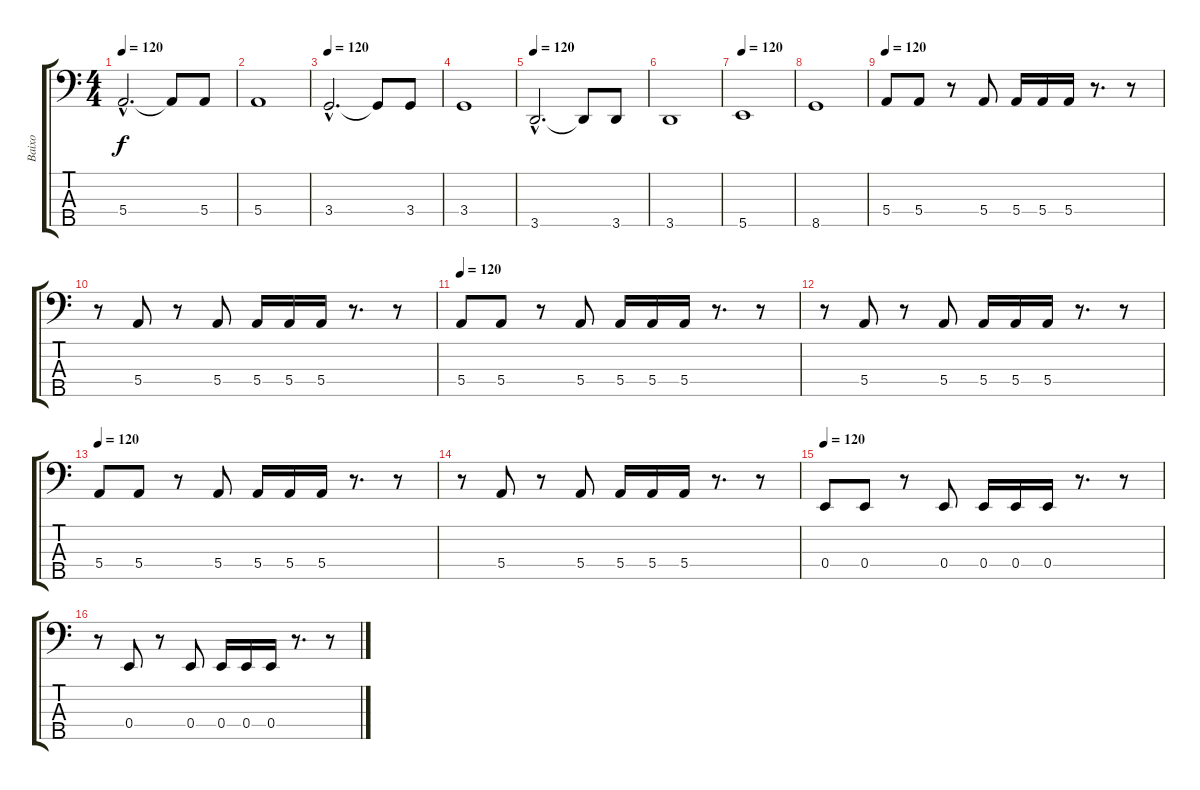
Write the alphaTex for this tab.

\track ("Baixo" "Baixo") {instrument electricbassfinger}
\staff {score tabs}
\tuning (G2 D2 A1 E1 B0) {hide}
\ts (4 4)
\tempo 120
\clef f4
\ks c
5.4{hac}.2{d dy f} 5.4{t}.8 5.4.8 |
5.4.1 |
\tempo 120
3.4{hac}.2{d} 3.4{t}.8 3.4.8 |
3.4.1 |
\tempo 120
3.5{hac}.2{d} 3.5{t}.8 3.5.8 |
3.5.1 |
\tempo 120
5.5.1 |
8.5.1 |
\tempo 120
5.4.8 5.4.8 r.8 5.4.8 5.4.16 5.4.16 5.4.16 r.8{d} r.8 |
r.8 5.4.8 r.8 5.4.8 5.4.16 5.4.16 5.4.16 r.8{d} r.8 |
\tempo 120
5.4.8 5.4.8 r.8 5.4.8 5.4.16 5.4.16 5.4.16 r.8{d} r.8 |
r.8 5.4.8 r.8 5.4.8 5.4.16 5.4.16 5.4.16 r.8{d} r.8 |
\tempo 120
5.4.8 5.4.8 r.8 5.4.8 5.4.16 5.4.16 5.4.16 r.8{d} r.8 |
r.8 5.4.8 r.8 5.4.8 5.4.16 5.4.16 5.4.16 r.8{d} r.8 |
\tempo 120
0.4.8 0.4.8 r.8 0.4.8 0.4.16 0.4.16 0.4.16 r.8{d} r.8 |
r.8 0.4.8 r.8 0.4.8 0.4.16 0.4.16 0.4.16 r.8{d} r.8
